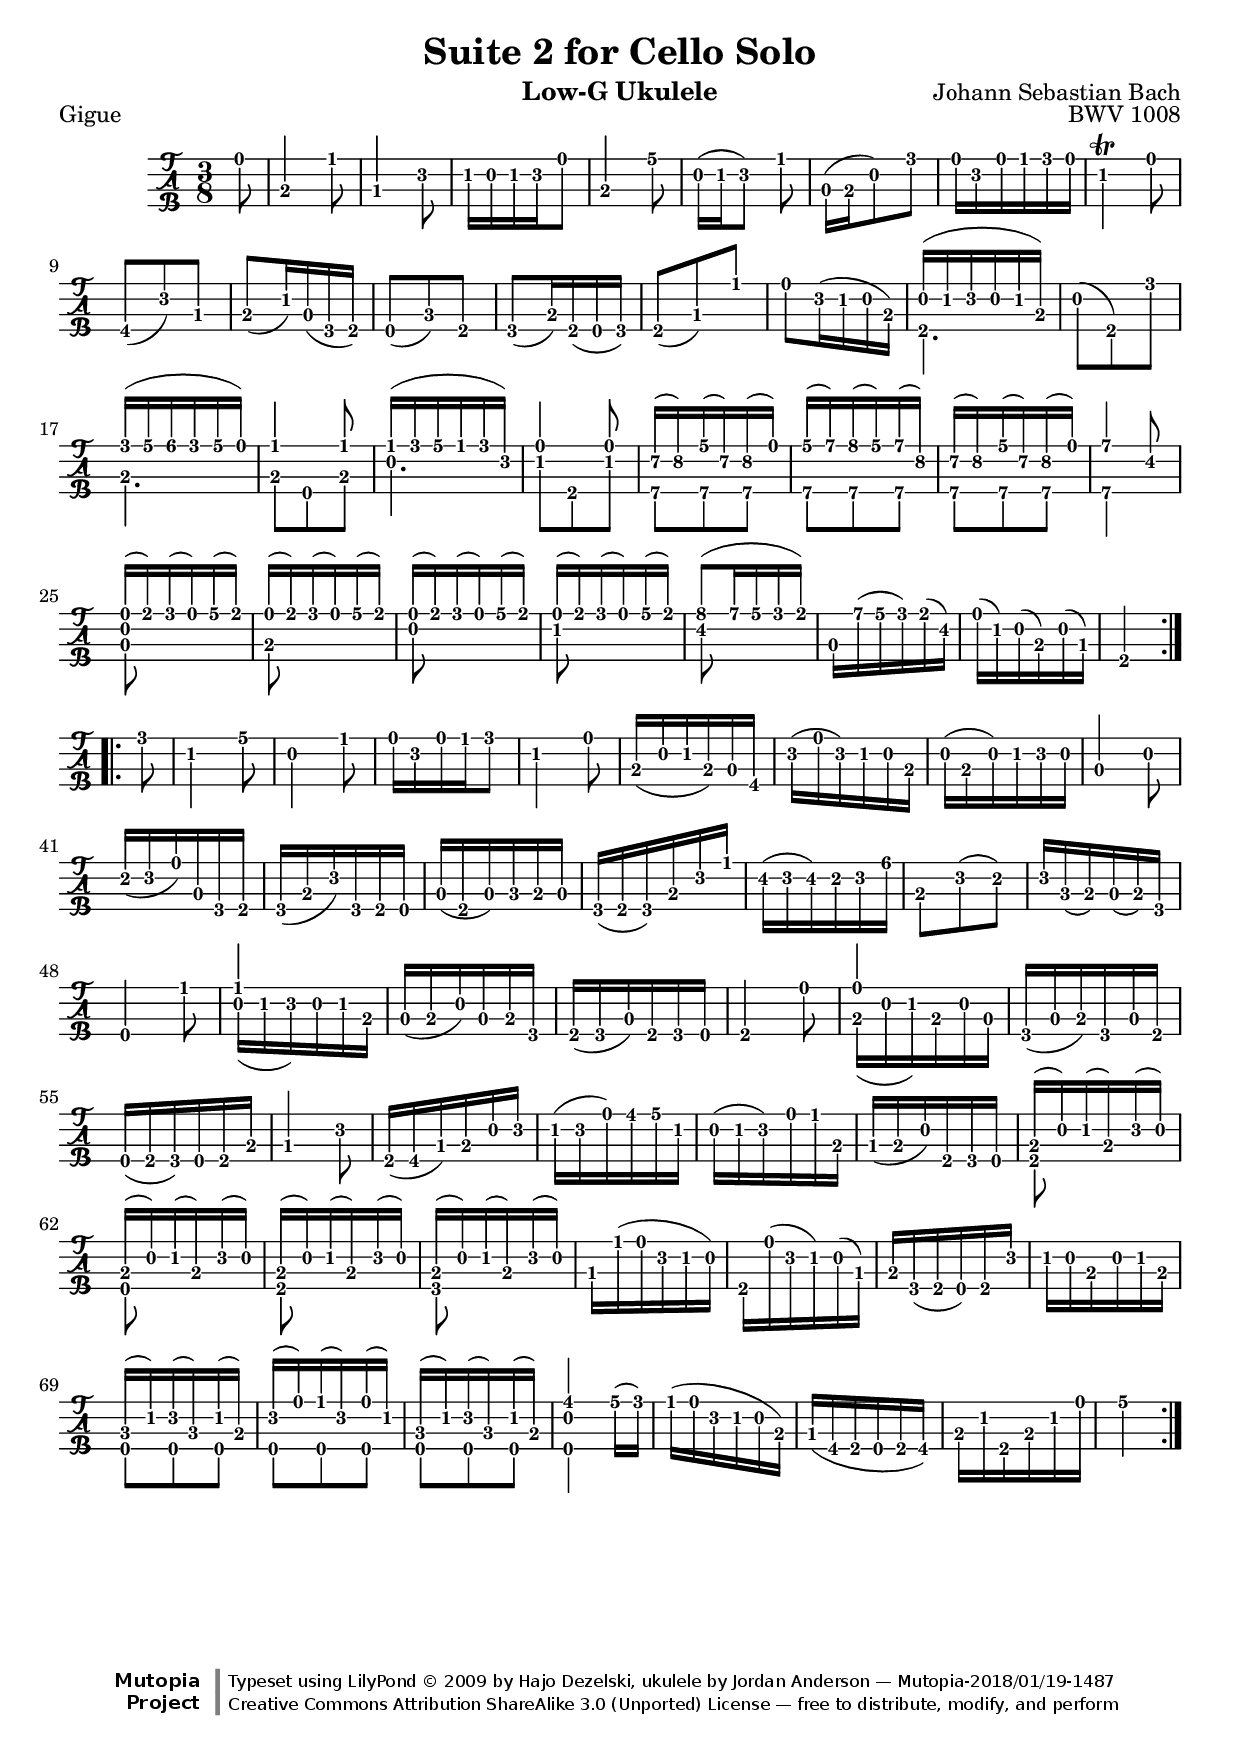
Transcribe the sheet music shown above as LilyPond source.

\version "2.20.0"
\include "header.ily"
\include "predefined-ukulele-fretboards.ly"
gigue = {
    \key d \minor
    \time 3/8
    \set Staff.midiInstrument = "acoustic guitar (nylon)"

 \repeat volta 2 {
  \partial 8 a'8 | % 0
  d,4 bes'8 | % 1
  cis,4 g'8 | % 2
  f16 [e f g a8] | % 3
  d,4 d'8  | % 4
  e,16 [(f g8)] bes  | % 5
  c,16 [(d e8) c']  | % 6
  a16 [g a bes c a]  | % 7
  f4 \trill a8  | % 8
  b,8 [(g') cis,] | % 9
  d8 [(f16) c (bes a)] | % 10
  g8 [(ees') a,] | % 11
  bes8 [(d16) a (g bes)] | % 12 f to bes
  a8 [(cis) bes'] | % 13 e to a
  a8 [g16 (f e d)] | % 14
  <<{e16 [(f g e f d)]} \\ {a4.}>> | % 15
  e'8 [(a,) c'] | % 16
  <<{
      c16 [(d ees c d a)] | % 17
      bes4 bes8 | % 18
      bes16 [(c d bes c g)] | % 19
      a4 a8 | % 20
      b16\2 [(c\2) d (b\2) c\2 (a)] | % 21
      d16 [(e) f (d) e (c\2)] | % 22
      b16\2 [(c\2) d (b\2) c\2 (a)] | % 23
      e'4 gis,8  | % 24
      a16 [(b) c (a) d (b)] | % 25
      a16 [(b) c (a) d (b)] | % 26
      a16 [(b) c (a) d (b)] | % 27
      a16 [(b) c (a) d (b)] | % 28
      f'8 [(e16 d c b)] | % 29
  } \\ {
      d,4. | % 17
      d8 [ g, d'] | % 18
      e4. | % 19
      f8 [a, f'] | % 20 low f to a
      d8\4 [ d\4 d\4] | % 21
      d8\4 [ d\4 d\4] | % 22
      d8\4 [d\4 d\4] | % 23
      d4\4 s8 | % 24
      <c e>8 s4 | % 25
      d8 s4 | % 26
      e8 s4 | % 27
      f8 s4 | % 28
      gis8 s4 | % 29
  }>>
  c,16 [e' (d c) b (gis)] | % 30 first c up octave
  a16 [(f) e (d) e (cis)] | % 31
  a4 \break  % 32
 }
 \repeat volta 2 {
  c'8 | % 0
  f,4 d'8  | % 33
  e,4 bes'8  | % 34
  a16 [g a bes c8]  | % 35
  f,4 a8  | % 36
  d,16 [ (e f d) c b] | % 37
  g'16 [(a g) f e d] | % 38
  e16 [(d e) f g e] | % 39
  c4 e8  | % 40
  fis16 [(g a) c, bes a] | % 41
  bes16 [(d g) bes, a g] | % 42
  c16 [(a c) ees d c]| % 43 fis to c
  bes16 [(a bes) d g bes]| % 44
  aes16 [(g aes) fis g ees'] | % 45
  d,8 [g (fis)] | % 46
  g16 [ees (d) c (d) bes] | % 47
  g4 bes'8 | % 48
  <<{bes4 s8} \\ {e,16( f g) e f d}>> | % 49
  c16 [(d e) c d bes] | % 50
  a16 [(bes c) a bes g] | % 51
  a4 a'8 | % 52 f to a
  <<{a4 s8} \\ {d,16( e f) d e c}>> | % 53
  bes16 [(c d) bes c a]| % 54
  g16 [(a bes) g a d]| % 55 f to d
  cis4 g'8 | % 56 e to cis
  a,16 [(b cis) d e g]| % 57
  f16 [(g a) cis d f,]| % 58
  e16 [(f g) a bes d,]| % 59
  cis16 [(d e) a, bes g]| % 60
  <<{
      d'16 [(e) f (d) g (e)]| % 61
      d16 [(e) f (d) g (e)]| % 62
      d16 [(e) f (d) g (e)]| % 63
      d16 [(e) f (d) g (e)]| % 64
  } \\ {
      a,8 s4 | % 61
      g8 s4 | % 62
      a8 s4 | % 63
      bes8 s4 | % 64
  }>>
  cis16 [ bes' (a g f e)]| % 65
  a,16 [a' (g f) e (cis)] | % 66 f to a
  d16 [bes (a g) a g']| % 67
  f16 [e d e f d]| % 68
  <<{
      ees16 [(f) g (ees) f (d)] | % 69
      g16 [(a) bes (g) a (f)] | % 70
      ees16 [(f) g (ees) f (d)] | % 71
  } \\ {
      g,8 [ g g] | % 69
      g8 [ g g] | % 70
      g8 [ g g] | % 71
  }>>
  <<{cis'4} \\ {<g, e'>}>> d''16 [(c)]| % 72
  bes16 [( a g f e d)]| % 73
  cis16 [(b a g a b)]| % 74
  d16 [f a, d f a]| % 75 first two up octave
  d4 % 76
 }
}


low-g-ukulele-tuning = \stringTuning <g c' e' a'>

\header {
      instrument = "Low-G Ukulele"
}

\score {
  \layout { system-count = #10 }
  \header { piece = "Gigue" }
  \midi {\tempo 8 = 160}
  <<
    \new StaffGroup <<
      %\new Staff <<
      %  \clef treble
      %  \relative <<
      %    \new Voice { \gigue }
      %  >>
      %>>

      \new TabStaff <<
        \tabFullNotation
        \set TabStaff.stringTunings = #low-g-ukulele-tuning
        \relative <<
          \new TabVoice { \gigue }
        >>
      >>
    >>
  >>
}
